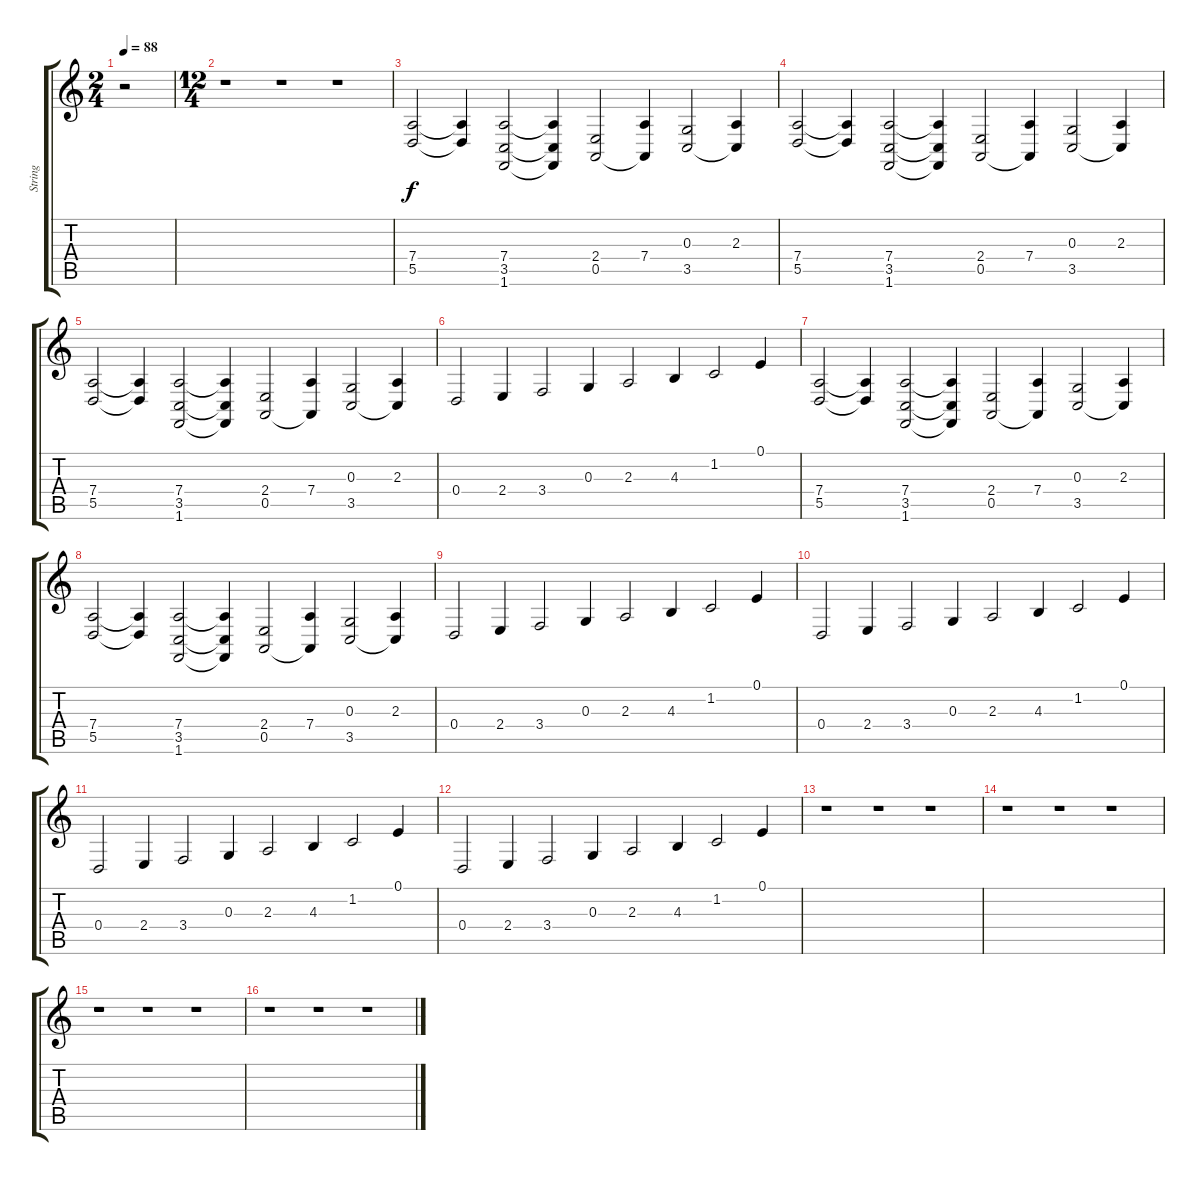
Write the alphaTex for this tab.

\track ("String" "String") {instrument pad8sweep}
\staff {score tabs}
\tuning (E4 B3 G3 D3 A2 E2) {hide}
\ts (2 4)
\tempo 88
\clef g2
\ks c
r.2{dy f instrument pad8sweep} |
\ts (12 4)
r.1 r.1 r.1 |
(7.4 5.5).2 (7.4{t} 5.5{t}).4 (7.4 3.5 1.6).2 (7.4{t} 3.5{t} 1.6{t}).4 (2.4 0.5).2 (7.4 0.5{t}).4 (0.3 3.5).2 (2.3 3.5{t}).4 |
(7.4 5.5).2 (7.4{t} 5.5{t}).4 (7.4 3.5 1.6).2 (7.4{t} 3.5{t} 1.6{t}).4 (2.4 0.5).2 (7.4 0.5{t}).4 (0.3 3.5).2 (2.3 3.5{t}).4 |
(7.4 5.5).2 (7.4{t} 5.5{t}).4 (7.4 3.5 1.6).2 (7.4{t} 3.5{t} 1.6{t}).4 (2.4 0.5).2 (7.4 0.5{t}).4 (0.3 3.5).2 (2.3 3.5{t}).4 |
0.4.2 2.4.4 3.4.2 0.3.4 2.3.2 4.3.4 1.2.2 0.1.4 |
(7.4 5.5).2 (7.4{t} 5.5{t}).4 (7.4 3.5 1.6).2 (7.4{t} 3.5{t} 1.6{t}).4 (2.4 0.5).2 (7.4 0.5{t}).4 (0.3 3.5).2 (2.3 3.5{t}).4 |
(7.4 5.5).2 (7.4{t} 5.5{t}).4 (7.4 3.5 1.6).2 (7.4{t} 3.5{t} 1.6{t}).4 (2.4 0.5).2 (7.4 0.5{t}).4 (0.3 3.5).2 (2.3 3.5{t}).4 |
0.4.2 2.4.4 3.4.2 0.3.4 2.3.2 4.3.4 1.2.2 0.1.4 |
0.4.2 2.4.4 3.4.2 0.3.4 2.3.2 4.3.4 1.2.2 0.1.4 |
0.4.2 2.4.4 3.4.2 0.3.4 2.3.2 4.3.4 1.2.2 0.1.4 |
0.4.2 2.4.4 3.4.2 0.3.4{volume 9} 2.3.2{volume 7} 4.3.4{volume 5} 1.2.2{volume 3} 0.1.4{volume 1} |
r.1 r.1 r.1 |
r.1 r.1 r.1 |
r.1 r.1 r.1 |
r.1 r.1 r.1
